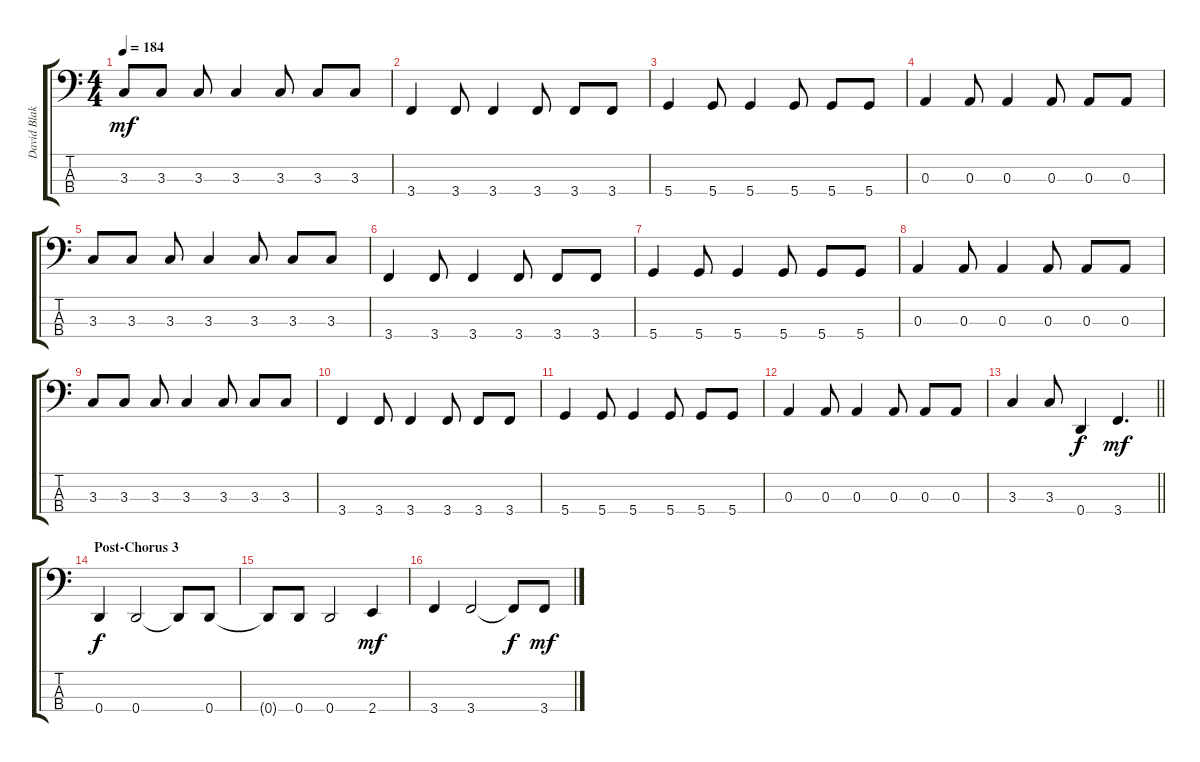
\track ("David Blake-Dickson (Bass)" "David Blak") {instrument electricbasspick}
\staff {score tabs}
\tuning (G2 D2 A1 D1) {hide}
\ts (4 4)
\tempo 184
\clef f4
\ks c
3.3.8{dy mf} 3.3.8 3.3.8 3.3.4 3.3.8 3.3.8 3.3.8 |
3.4.4 3.4.8 3.4.4 3.4.8 3.4.8 3.4.8 |
5.4.4 5.4.8 5.4.4 5.4.8 5.4.8 5.4.8 |
0.3.4 0.3.8 0.3.4 0.3.8 0.3.8 0.3.8 |
3.3.8 3.3.8 3.3.8 3.3.4 3.3.8 3.3.8 3.3.8 |
3.4.4 3.4.8 3.4.4 3.4.8 3.4.8 3.4.8 |
5.4.4 5.4.8 5.4.4 5.4.8 5.4.8 5.4.8 |
0.3.4 0.3.8 0.3.4 0.3.8 0.3.8 0.3.8 |
3.3.8 3.3.8 3.3.8 3.3.4 3.3.8 3.3.8 3.3.8 |
3.4.4 3.4.8 3.4.4 3.4.8 3.4.8 3.4.8 |
5.4.4 5.4.8 5.4.4 5.4.8 5.4.8 5.4.8 |
0.3.4 0.3.8 0.3.4 0.3.8 0.3.8 0.3.8 |
\barLineRight lightlight
3.3.4 3.3.8 0.4.4{dy f} 3.4.4{d dy mf} |
\section ("" "Post-Chorus 3")
0.4.4{dy f} 0.4.2 0.4{t}.8 0.4.8 |
0.4{t}.8 0.4.8 0.4.2 2.4.4{dy mf} |
3.4.4 3.4.2 3.4{t}.8{dy f} 3.4.8{dy mf}
